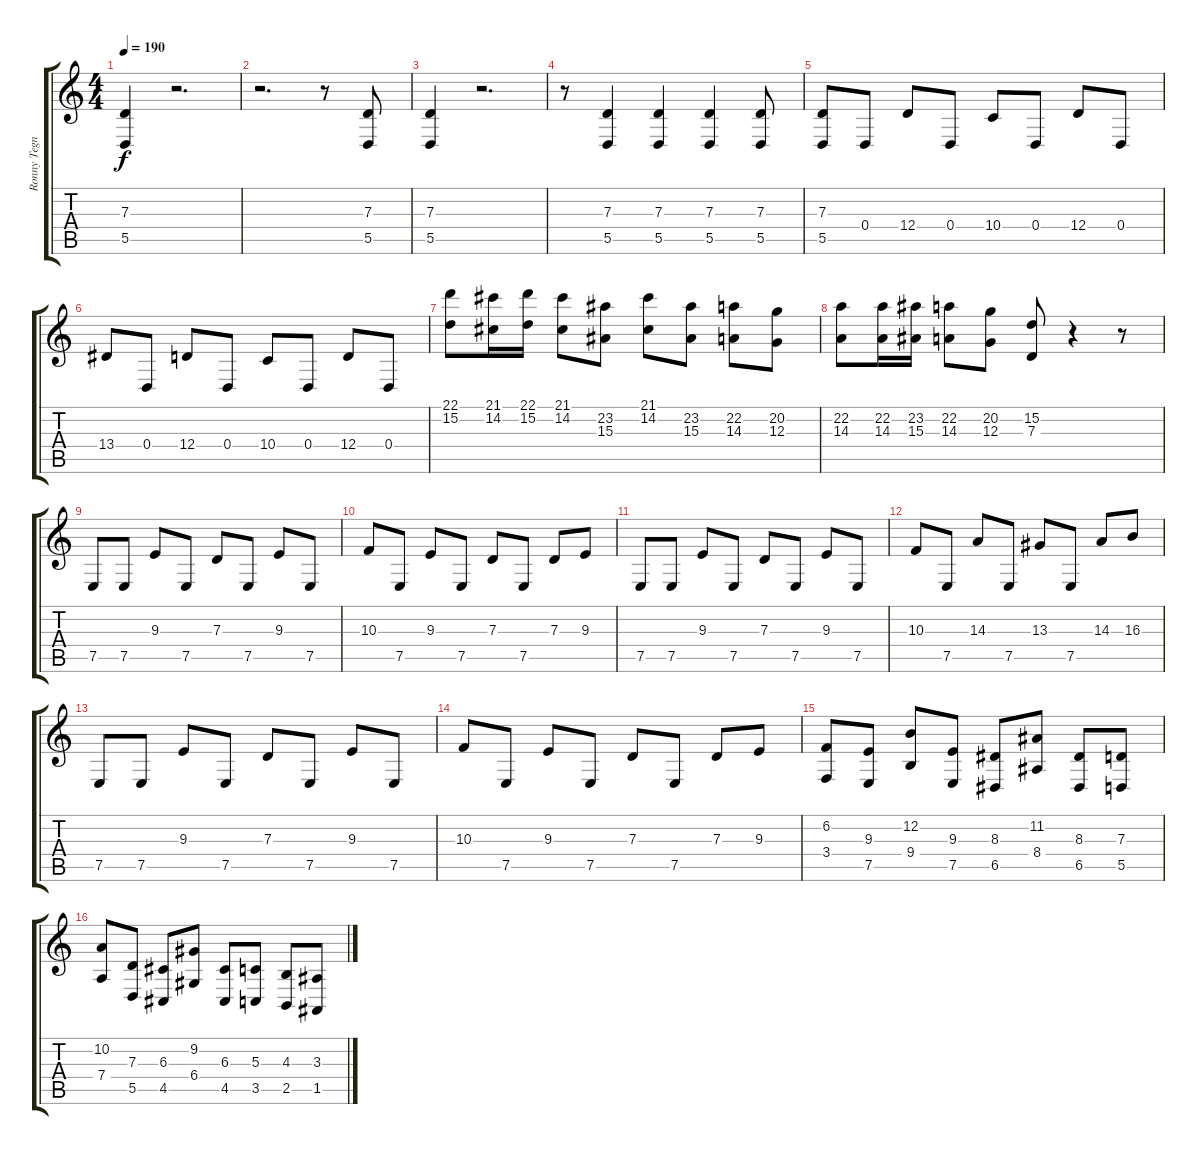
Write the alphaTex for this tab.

\track ("Ronny Tegner" "Ronny Tegn") {instrument stringensemble1}
\staff {score tabs}
\tuning (E4 B3 G3 D3 A2 E2) {hide}
\ts (4 4)
\section ("" "")
\tempo 190
\clef g2
\ks c
(7.3 5.5).4{dy f volume 11 instrument orchestrahit} r.2{d} |
r.2{d} r.8 (7.3 5.5).8 |
(7.3 5.5).4 r.2{d} |
r.8 (7.3 5.5).4 (7.3 5.5).4 (7.3 5.5).4 (7.3 5.5).8 |
(7.3 5.5).8 0.4.8{volume 8 instrument stringensemble1} 12.4.8 0.4.8 10.4.8 0.4.8 12.4.8 0.4.8 |
13.4.8 0.4.8 12.4.8 0.4.8 10.4.8 0.4.8 12.4.8 0.4.8 |
(22.1 15.2).8{volume 9 instrument fx8scifi} (21.1 14.2).16 (22.1 15.2).16 (21.1 14.2).8 (23.2 15.3).8 (21.1 14.2).8 (23.2 15.3).8 (22.2 14.3).8 (20.2 12.3).8 |
(22.2 14.3).8 (22.2 14.3).16 (23.2 15.3).16 (22.2 14.3).8 (20.2 12.3).8 (15.2 7.3).8 r.4 r.8 |
\section ("" "")
7.5.8{volume 13 instrument stringensemble1} 7.5.8 9.3.8 7.5.8 7.3.8 7.5.8 9.3.8 7.5.8 |
10.3.8 7.5.8 9.3.8 7.5.8 7.3.8 7.5.8 7.3.8 9.3.8 |
7.5.8 7.5.8 9.3.8 7.5.8 7.3.8 7.5.8 9.3.8 7.5.8 |
10.3.8 7.5.8 14.3.8 7.5.8 13.3.8 7.5.8 14.3.8 16.3.8 |
7.5.8 7.5.8 9.3.8 7.5.8 7.3.8 7.5.8 9.3.8 7.5.8 |
10.3.8 7.5.8 9.3.8 7.5.8 7.3.8 7.5.8 7.3.8 9.3.8 |
(6.2 3.4).8 (9.3 7.5).8 (12.2 9.4).8 (9.3 7.5).8 (8.3 6.5).8 (11.2 8.4).8 (8.3 6.5).8 (7.3 5.5).8 |
(10.2 7.4).8 (7.3 5.5).8 (6.3 4.5).8 (9.2 6.4).8 (6.3 4.5).8 (5.3 3.5).8 (4.3 2.5).8 (3.3 1.5).8
